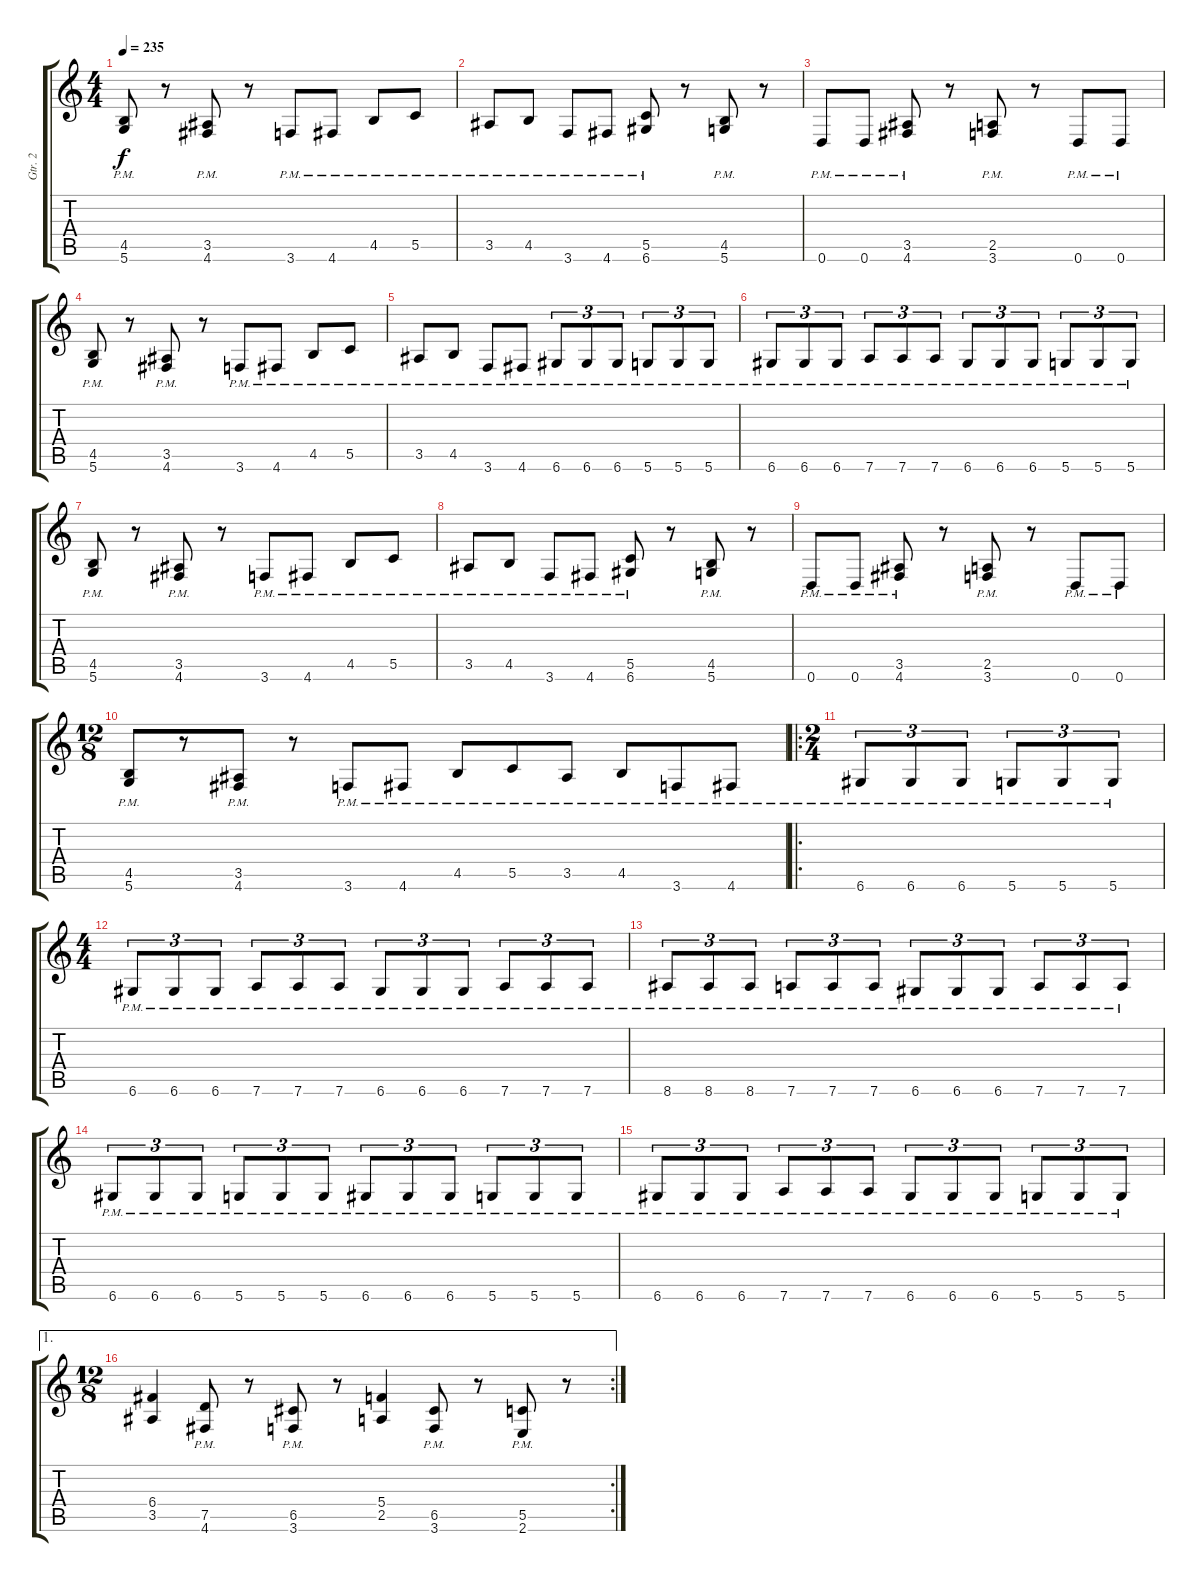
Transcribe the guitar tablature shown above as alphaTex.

\track ("Gtr. 2" "Gtr. 2") {instrument distortionguitar}
\staff {score tabs}
\tuning (D4 A3 F3 C3 G2 D2) {hide}
\ts (4 4)
\tempo 235
\clef g2
\ks c
(4.5{pm} 5.6{pm}).8{dy f instrument distortionguitar} r.8 (3.5{pm} 4.6{pm}).8 r.8 3.6{pm}.8 4.6{pm}.8 4.5{pm}.8 5.5{pm}.8 |
3.5{pm}.8 4.5{pm}.8 3.6{pm}.8 4.6{pm}.8 (5.5{pm} 6.6{pm}).8 r.8 (4.5{pm} 5.6{pm}).8 r.8 |
0.6{pm}.8 0.6{pm}.8 (3.5{pm} 4.6{pm}).8 r.8 (2.5{pm} 3.6{pm}).8 r.8 0.6{pm}.8 0.6{pm}.8 |
(4.5{pm} 5.6{pm}).8 r.8 (3.5{pm} 4.6{pm}).8 r.8 3.6{pm}.8 4.6{pm}.8 4.5{pm}.8 5.5{pm}.8 |
3.5{pm}.8 4.5{pm}.8 3.6{pm}.8 4.6{pm}.8 6.6{pm}.8{tu (3 2)} 6.6{pm}.8{tu (3 2)} 6.6{pm}.8{tu (3 2)} 5.6{pm}.8{tu (3 2)} 5.6{pm}.8{tu (3 2)} 5.6{pm}.8{tu (3 2)} |
6.6{pm}.8{tu (3 2)} 6.6{pm}.8{tu (3 2)} 6.6{pm}.8{tu (3 2)} 7.6{pm}.8{tu (3 2)} 7.6{pm}.8{tu (3 2)} 7.6{pm}.8{tu (3 2)} 6.6{pm}.8{tu (3 2)} 6.6{pm}.8{tu (3 2)} 6.6{pm}.8{tu (3 2)} 5.6{pm}.8{tu (3 2)} 5.6{pm}.8{tu (3 2)} 5.6{pm}.8{tu (3 2)} |
(4.5{pm} 5.6{pm}).8 r.8 (3.5{pm} 4.6{pm}).8 r.8 3.6{pm}.8 4.6{pm}.8 4.5{pm}.8 5.5{pm}.8 |
3.5{pm}.8 4.5{pm}.8 3.6{pm}.8 4.6{pm}.8 (5.5{pm} 6.6{pm}).8 r.8 (4.5{pm} 5.6{pm}).8 r.8 |
0.6{pm}.8 0.6{pm}.8 (3.5{pm} 4.6{pm}).8 r.8 (2.5{pm} 3.6{pm}).8 r.8 0.6{pm}.8 0.6{pm}.8 |
\ts (12 8)
(4.5{pm} 5.6{pm}).8 r.8 (3.5{pm} 4.6{pm}).8 r.8 3.6{pm}.8 4.6{pm}.8 4.5{pm}.8 5.5{pm}.8 3.5{pm}.8 4.5{pm}.8 3.6{pm}.8 4.6{pm}.8 |
\ro
\ts (2 4)
6.6{pm}.8{tu (3 2)} 6.6{pm}.8{tu (3 2)} 6.6{pm}.8{tu (3 2)} 5.6{pm}.8{tu (3 2)} 5.6{pm}.8{tu (3 2)} 5.6{pm}.8{tu (3 2)} |
\ts (4 4)
6.6{pm}.8{tu (3 2)} 6.6{pm}.8{tu (3 2)} 6.6{pm}.8{tu (3 2)} 7.6{pm}.8{tu (3 2)} 7.6{pm}.8{tu (3 2)} 7.6{pm}.8{tu (3 2)} 6.6{pm}.8{tu (3 2)} 6.6{pm}.8{tu (3 2)} 6.6{pm}.8{tu (3 2)} 7.6{pm}.8{tu (3 2)} 7.6{pm}.8{tu (3 2)} 7.6{pm}.8{tu (3 2)} |
8.6{pm}.8{tu (3 2)} 8.6{pm}.8{tu (3 2)} 8.6{pm}.8{tu (3 2)} 7.6{pm}.8{tu (3 2)} 7.6{pm}.8{tu (3 2)} 7.6{pm}.8{tu (3 2)} 6.6{pm}.8{tu (3 2)} 6.6{pm}.8{tu (3 2)} 6.6{pm}.8{tu (3 2)} 7.6{pm}.8{tu (3 2)} 7.6{pm}.8{tu (3 2)} 7.6{pm}.8{tu (3 2)} |
6.6{pm}.8{tu (3 2)} 6.6{pm}.8{tu (3 2)} 6.6{pm}.8{tu (3 2)} 5.6{pm}.8{tu (3 2)} 5.6{pm}.8{tu (3 2)} 5.6{pm}.8{tu (3 2)} 6.6{pm}.8{tu (3 2)} 6.6{pm}.8{tu (3 2)} 6.6{pm}.8{tu (3 2)} 5.6{pm}.8{tu (3 2)} 5.6{pm}.8{tu (3 2)} 5.6{pm}.8{tu (3 2)} |
6.6{pm}.8{tu (3 2)} 6.6{pm}.8{tu (3 2)} 6.6{pm}.8{tu (3 2)} 7.6{pm}.8{tu (3 2)} 7.6{pm}.8{tu (3 2)} 7.6{pm}.8{tu (3 2)} 6.6{pm}.8{tu (3 2)} 6.6{pm}.8{tu (3 2)} 6.6{pm}.8{tu (3 2)} 5.6{pm}.8{tu (3 2)} 5.6{pm}.8{tu (3 2)} 5.6{pm}.8{tu (3 2)} |
\ae 1
\rc 2
\ts (12 8)
(6.4 3.5).4 (7.5{pm} 4.6{pm}).8 r.8 (6.5{pm} 3.6{pm}).8 r.8 (5.4 2.5).4 (6.5{pm} 3.6{pm}).8 r.8 (5.5{pm} 2.6{pm}).8 r.8
